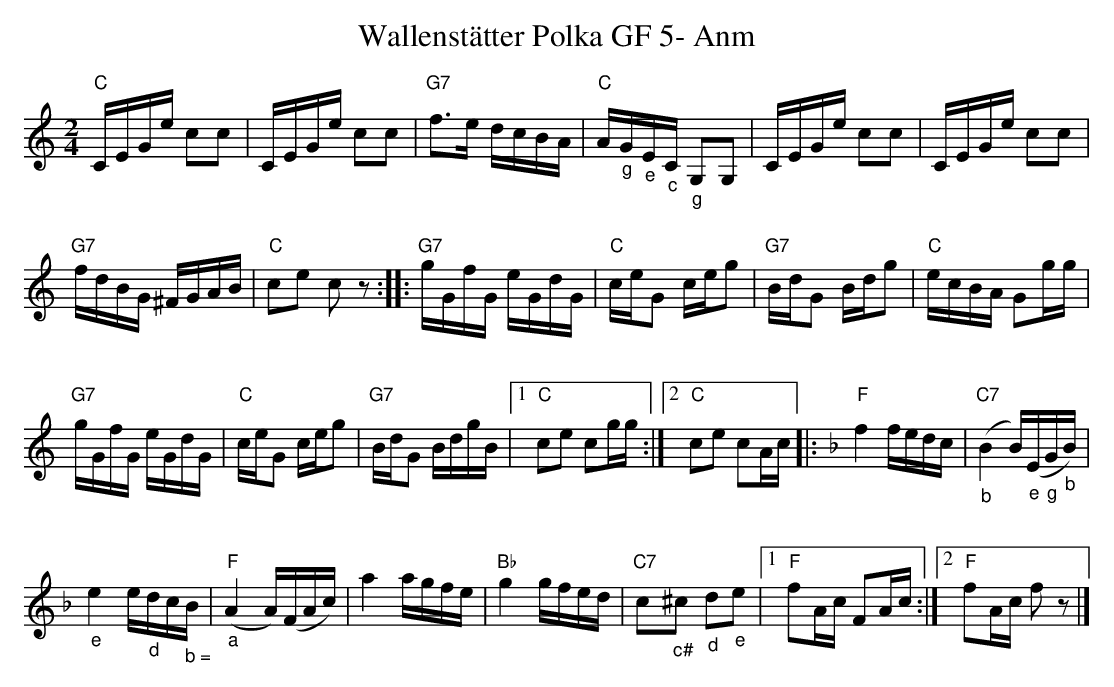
X:1
T:Wallenstätter Polka GF 5- Anm
M:2/4
L:1/16
K:Cmaj%%MIDI gchordon
"C"CEGe c2c2 | CEGe c2c2 | "G7"f3e dcBA | "C"A"_g"G"_e"E"_c"C "_g"G,2G,2 | CEGe c2c2 | CEGe c2c2 |
"" "G7"fdBG ^FGAB | "C"c2e2 c2z2 :: "G7"gGfG eGdG | "C"ceG2 ceg2 | "G7"BdG2 Bdg2 | "C"ecBA G2gg |
"""" "G7"gGfG eGdG | "C"ceG2 ceg2 | "G7"BdG2 BdgB |1 "C"c2e2 c2gg :|2 "C"c2e2 c2Ac |: [K:Fmaj] "F"f4 fedc | ("C7""_b""_"B4 B)("_e"E"_g"G"_b"B) |
"_e"e4 e"_d"dc"_ b ="B |"" ("F""_a"A4 A)(FAc) | a4 agfe | "Bb"g4 gfed | "C7"c2"_c#"^c2 "_d"d2"_e"e2 |1 "F"f2Ac F2Ac :|2 "F"f2Ac f2z2 |]
